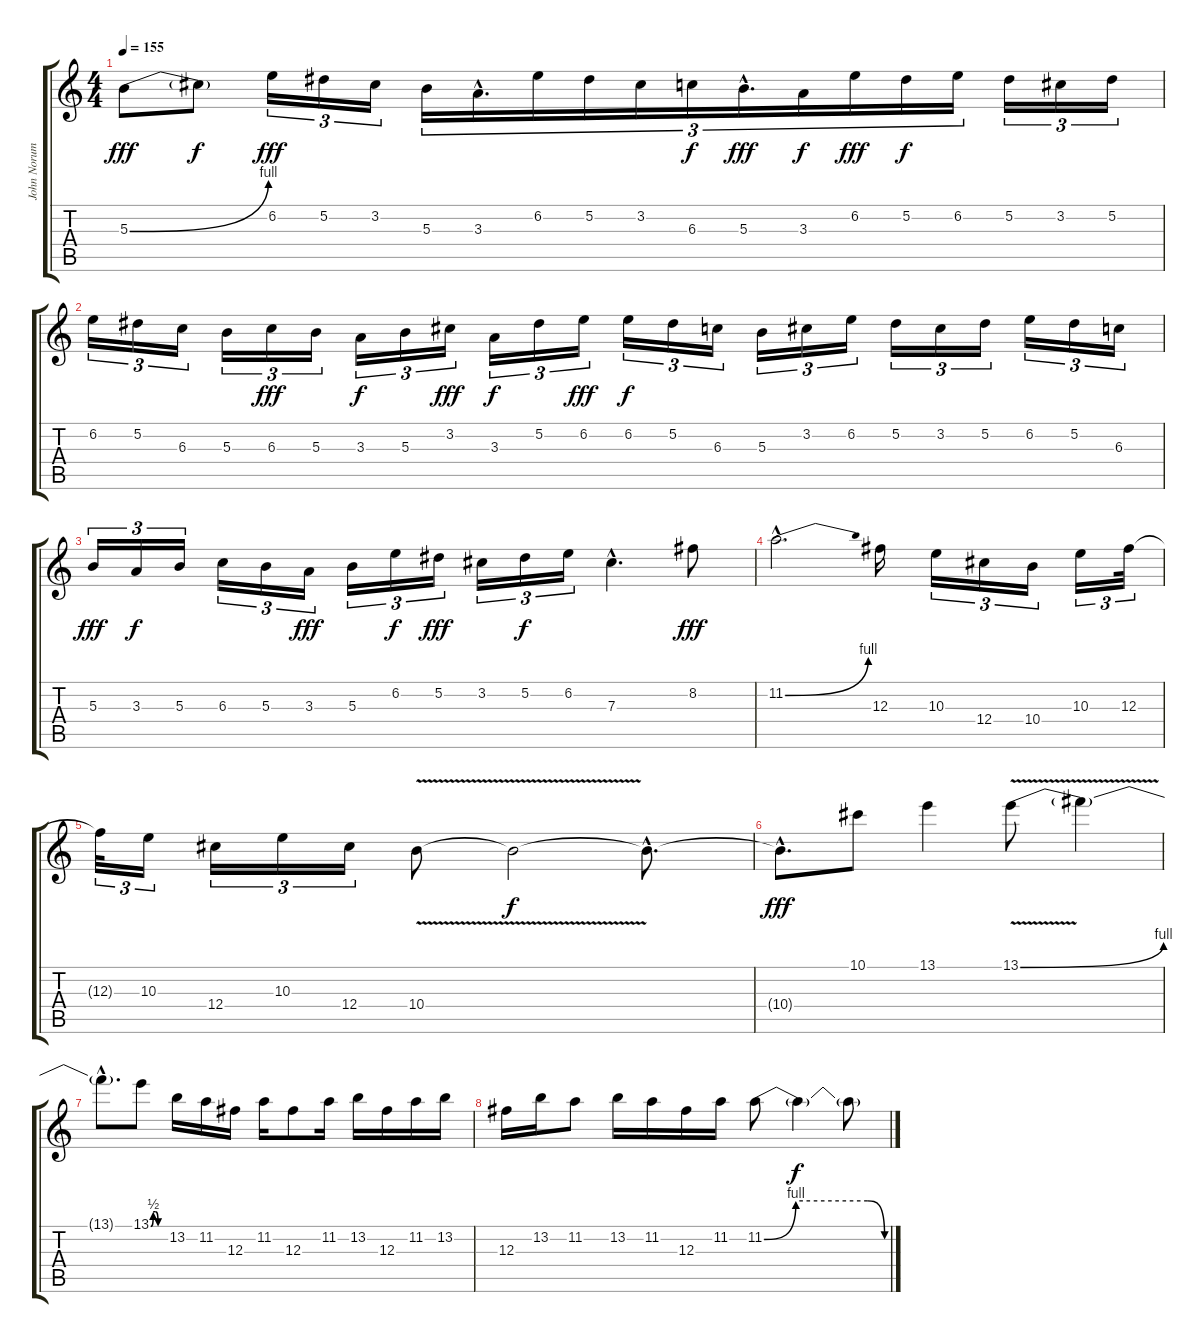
\track ("John Norum" "John Norum") {instrument distortionguitar}
\staff {score tabs}
\tuning (Eb4 Bb3 Gb3 Db3 Ab2 Db2) {hide}
\ts (4 4)
\tempo 155
\clef g2
\ks c
5.3{be (bend 0 0 60 4)}.8{dy fff} 5.3{t}.8{dy f} 6.2.16{tu (3 2) dy fff} 5.2.16{tu (3 2)} 3.2.16{tu (3 2)} 5.3.16{tu (3 2)} 3.3{hac}.16{d tu (3 2)} 6.2.16{tu (3 2)} 5.2.16{tu (3 2)} 3.2.16{tu (3 2)} 6.3.16{tu (3 2) dy f} 5.3{hac}.16{d tu (3 2) dy fff} 3.3.16{tu (3 2) dy f} 6.2.16{tu (3 2) dy fff} 5.2.16{tu (3 2) dy f} 6.2.16{tu (3 2)} 5.2.16{tu (3 2)} 3.2.16{tu (3 2)} 5.2.16{tu (3 2)} |
6.2.16{tu (3 2)} 5.2.16{tu (3 2)} 6.3.16{tu (3 2)} 5.3.16{tu (3 2)} 6.3.16{tu (3 2) dy fff} 5.3.16{tu (3 2)} 3.3.16{tu (3 2) dy f} 5.3.16{tu (3 2)} 3.2.16{tu (3 2) dy fff} 3.3.16{tu (3 2) dy f} 5.2.16{tu (3 2)} 6.2.16{tu (3 2) dy fff} 6.2.16{tu (3 2) dy f} 5.2.16{tu (3 2)} 6.3.16{tu (3 2)} 5.3.16{tu (3 2)} 3.2.16{tu (3 2)} 6.2.16{tu (3 2)} 5.2.16{tu (3 2)} 3.2.16{tu (3 2)} 5.2.16{tu (3 2)} 6.2.16{tu (3 2)} 5.2.16{tu (3 2)} 6.3.16{tu (3 2)} |
5.3.16{tu (3 2) dy fff} 3.3.16{tu (3 2) dy f} 5.3.16{tu (3 2)} 6.3.16{tu (3 2)} 5.3.16{tu (3 2)} 3.3.16{tu (3 2) dy fff} 5.3.16{tu (3 2)} 6.2.16{tu (3 2) dy f} 5.2.16{tu (3 2) dy fff} 3.2.16{tu (3 2)} 5.2.16{tu (3 2) dy f} 6.2.16{tu (3 2)} 7.3{hac}.4{d} 8.2.8{dy fff} |
11.2{be (bend 0 0 60 4) hac}.2{d} 12.3.16 10.3.16{tu (3 2)} 12.4.16{tu (3 2)} 10.4.16{tu (3 2)} 10.3.16{tu (3 2)} 12.3.32{tu (3 2)} |
12.3{t}.32{tu (3 2)} 10.3.16{tu (3 2)} 12.4.16{tu (3 2)} 10.3.16{tu (3 2)} 12.4.16{tu (3 2)} 10.4{v}.8 10.4{t}.2{dy f} 10.4{hac t}.8{d} |
10.4{hac t}.8{d dy fff} 10.1.8 13.1.4 13.1{be (bend 0 0 60 4) v}.8 13.1{t}.4 |
13.1{hac t}.8{d} 13.1{be (custom 0 0 10 2 20 2 30 0 60 0)}.8 13.2.16 11.2.16 12.3.16 11.2.16 12.3.8 11.2.16 13.2.16 12.3.16 11.2.16 13.2.16 |
12.3.16 13.2.16 11.2.8 13.2.16 11.2.16 12.3.16 11.2.16 11.2{be (custom 0 0 15 4 49 4 57 0 60 0)}.8 11.2{t}.4{dy f} 11.2{t}.8
